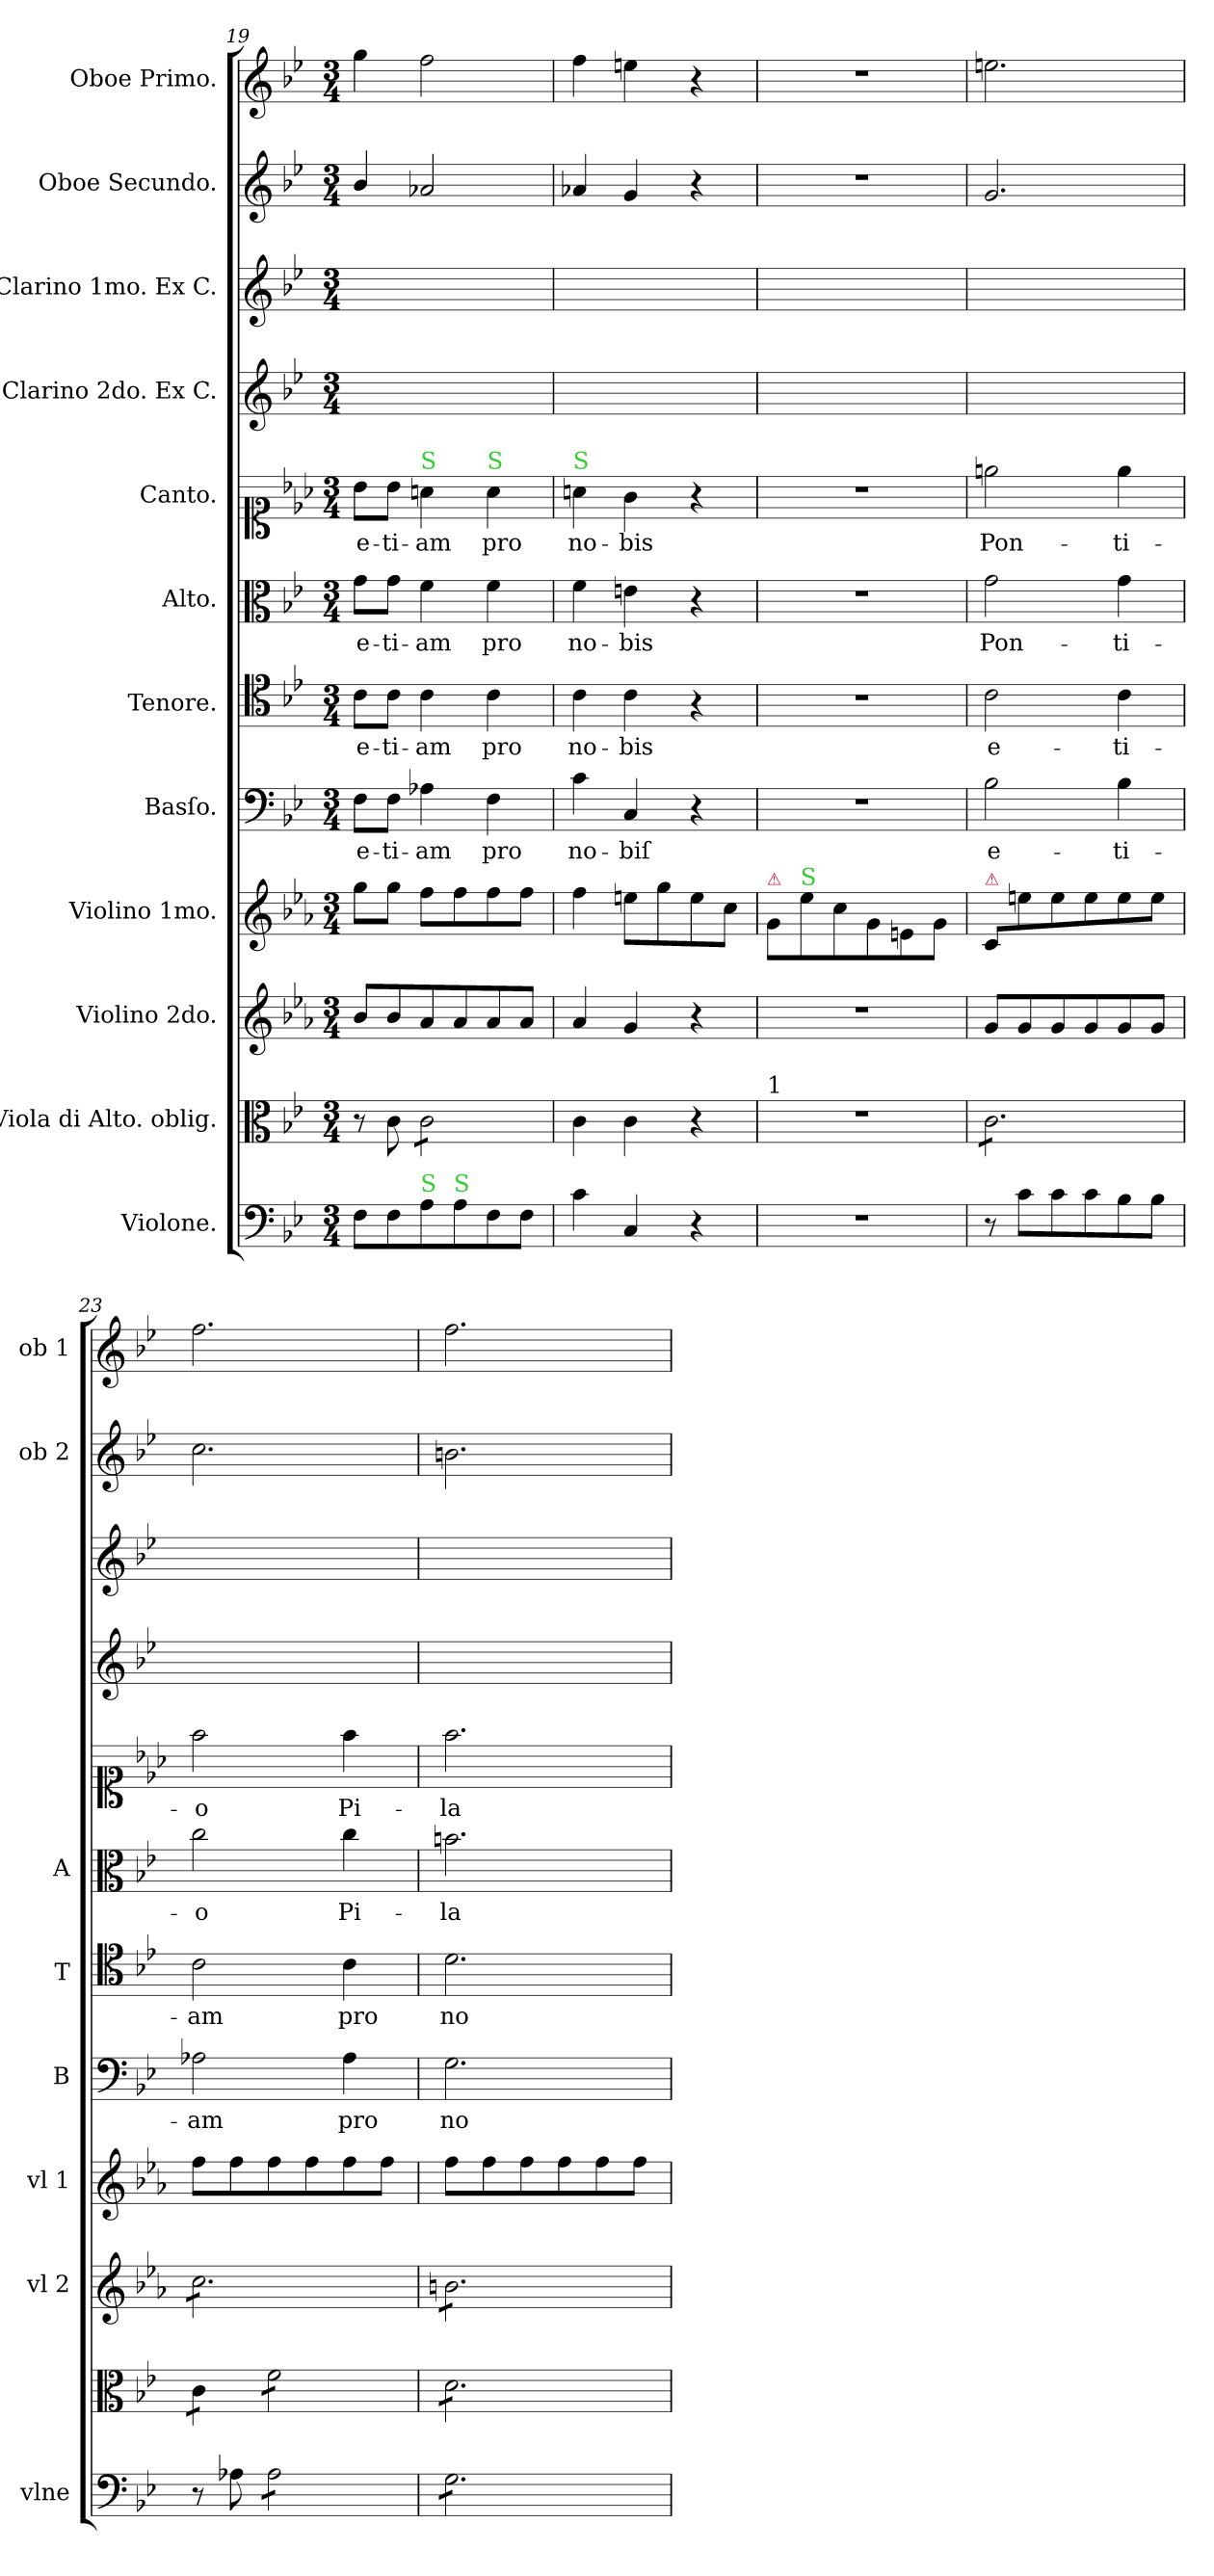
**kern	**kern	**kern	**kern	**kern	**text	**kern	**text	**kern	**text	**kern	**text	**kern	**kern	**kern	**kern
*part12	*part11	*part10	*part9	*part8	*part8	*part7	*part7	*part6	*part6	*part5	*part5	*part4	*part3	*part2	*part1
*staff12	*staff11	*staff10	*staff9	*staff8	*staff8	*staff7	*staff7	*staff6	*staff6	*staff5	*staff5	*staff4	*staff3	*staff2	*staff1
*I"Violone.	*I"Viola di Alto. oblig.	*I"Violino 2do.	*I"Violino 1mo.	*I"Basſo.	*	*I"Tenore.	*	*I"Alto.	*	*I"Canto.	*	*I"Clarino 2do. Ex C.	*I"Clarino 1mo. Ex C.	*I"Oboe Secundo.	*I"Oboe Primo.
*I'vlne	*	*I'vl 2	*I'vl 1	*I'B	*	*I'T	*	*I'A	*	*	*	*	*	*I'ob 2	*I'ob 1
*clefF4	*clefC3	*clefG2	*clefG2	*clefF4	*	*clefC4	*	*clefC3	*	*clefC1	*	*clefG2	*clefG2	*clefG2	*clefG2
*k[b-e-]	*k[b-e-]	*k[b-e-a-]	*k[b-e-a-]	*k[b-e-]	*	*k[b-e-]	*	*k[b-e-]	*	*k[b-e-a-]	*	*k[b-e-]	*k[b-e-]	*k[b-e-]	*k[b-e-]
*M3/4	*M3/4	*M3/4	*M3/4	*M3/4	*	*M3/4	*	*M3/4	*	*M3/4	*	*M3/4	*M3/4	*M3/4	*M3/4
=19	=19	=19	=19	=19	=19	=19	=19	=19	=19	=19	=19	=19	=19	=19	=19
8F\L	8r	8b-/L	8gg\L	8F\L	e-	8c\L	e-	8g\L	e-	8b-\L	e-	2.ryy	2.ryy	4b-/	4gg\
8F\	8c\	8b-/	8gg\J	8F\J	-ti-	8c\J	-ti-	8g\J	-ti-	8b-\J	-ti-	.	.	.	.
!	!	!	!	!	!	!	!	!	!	!LO:TX:a:color=limegreen:t=S	!	!	!	!	!
!LO:TX:a:color=limegreen:t=S	!	!	!	!	!	!	!	!	!	!	!	!	!	!	!
*	*tremolo	*	*	*	*	*	*	*	*	*	*	*	*	*	*
8A\	8c\L	8a-/	8ff\L	4A-X\	-am	4c\	-am	4f\	-am	4a\	-am	.	.	2a-X/	2ff\
!LO:TX:a:color=limegreen:t=S	!	!	!	!	!	!	!	!	!	!	!	!	!	!	!
8A\	8c\	8a-/	8ff\	.	.	.	.	.	.	.	.	.	.	.	.
!	!	!	!	!	!	!	!	!	!	!LO:TX:a:color=limegreen:t=S	!	!	!	!	!
8F\	8c\	8a-/	8ff\	4F\	pro	4c\	pro	4f\	pro	4a\	pro	.	.	.	.
8F\J	8c\J	8a-/J	8ff\J	.	.	.	.	.	.	.	.	.	.	.	.
*	*Xtremolo	*	*	*	*	*	*	*	*	*	*	*	*	*	*
=20	=20	=20	=20	=20	=20	=20	=20	=20	=20	=20	=20	=20	=20	=20	=20
!	!	!	!	!	!	!	!	!	!	!LO:TX:a:color=limegreen:t=S	!	!	!	!	!
4c\	4c\	4a-/	4ff\	4c\	no-	4c\	no-	4f\	no-	4a\	no-	2.ryy	2.ryy	4a-X/	4ff\
4C/	4c\	4g/	8een\L	4C/	-biſ	4c\	-bis	4en\	-bis	4g\	-bis	.	.	4g/	4een\
.	.	.	8gg\	.	.	.	.	.	.	.	.	.	.	.	.
4r	4r	4r	8ee\	4r	.	4r	.	4r	.	4r	.	.	.	4r	4r
.	.	.	8cc\J	.	.	.	.	.	.	.	.	.	.	.	.
=21	=21	=21	=21	=21	=21	=21	=21	=21	=21	=21	=21	=21	=21	=21	=21
!	!	!	!LO:TX:a:color=crimson:t=⚠	!	!	!	!	!	!	!	!	!	!	!	!
!	!LO:TX:a:t=1	!	!	!	!	!	!	!	!	!	!	!	!	!	!
2.r	2.r	2.r	8g/L	2.r	.	2.r	.	2.r	.	2.r	.	2.ryy	2.ryy	2.r	2.r
!	!	!	!LO:TX:a:color=limegreen:t=S	!	!	!	!	!	!	!	!	!	!	!	!
.	.	.	8ee-\	.	.	.	.	.	.	.	.	.	.	.	.
.	.	.	8cc\	.	.	.	.	.	.	.	.	.	.	.	.
.	.	.	8g\	.	.	.	.	.	.	.	.	.	.	.	.
.	.	.	8en\	.	.	.	.	.	.	.	.	.	.	.	.
.	.	.	8g\J	.	.	.	.	.	.	.	.	.	.	.	.
=22	=22	=22	=22	=22	=22	=22	=22	=22	=22	=22	=22	=22	=22	=22	=22
!	!	!	!LO:TX:a:color=crimson:t=⚠	!	!	!	!	!	!	!	!	!	!	!	!
*	*tremolo	*	*	*	*	*	*	*	*	*	*	*	*	*	*
8r	8c\L	8g/L	8c/L	2B-\	e-	2c\	e-	2g\	Pon-	2een\	Pon-	2.ryy	2.ryy	2.g/	2.een\
8c\L	8c\	8g/	8een\	.	.	.	.	.	.	.	.	.	.	.	.
8c\	8c\	8g/	8ee\	.	.	.	.	.	.	.	.	.	.	.	.
8c\	8c\	8g/	8ee\	.	.	.	.	.	.	.	.	.	.	.	.
8B-\	8c\	8g/	8ee\	4B-\	-ti-	4c\	-ti-	4g\	-ti-	4ee\	-ti-	.	.	.	.
8B-\J	8c\J	8g/J	8ee\J	.	.	.	.	.	.	.	.	.	.	.	.
=23	=23	=23	=23	=23	=23	=23	=23	=23	=23	=23	=23	=23	=23	=23	=23
*	*	*tremolo	*	*	*	*	*	*	*	*	*	*	*	*	*
8r	8c\L	8cc\L	8ff\L	2A-X\	-am	2c\	-am	2cc\	-o	2ff\	-o	2.ryy	2.ryy	2.cc\	2.ff\
8A-X\	8c\J	8cc\	8ff\	.	.	.	.	.	.	.	.	.	.	.	.
*tremolo	*	*	*	*	*	*	*	*	*	*	*	*	*	*	*
8A-\L	8f\L	8cc\	8ff\	.	.	.	.	.	.	.	.	.	.	.	.
8A-\	8f\	8cc\	8ff\	.	.	.	.	.	.	.	.	.	.	.	.
8A-\	8f\	8cc\	8ff\	4A-\	pro	4c\	pro	4cc\	Pi-	4ff\	Pi-	.	.	.	.
8A-\J	8f\J	8cc\J	8ff\J	.	.	.	.	.	.	.	.	.	.	.	.
=24	=24	=24	=24	=24	=24	=24	=24	=24	=24	=24	=24	=24	=24	=24	=24
8G\L	8d\L	8bn\L	8ff\L	2.G\	no-	2.d\	no-	2.bn\	-la-	2.ff\	-la-	2.ryy	2.ryy	2.bn\	2.ff\
8G\	8d\	8bn\	8ff\	.	.	.	.	.	.	.	.	.	.	.	.
8G\	8d\	8bn\	8ff\	.	.	.	.	.	.	.	.	.	.	.	.
8G\	8d\	8bn\	8ff\	.	.	.	.	.	.	.	.	.	.	.	.
8G\	8d\	8bn\	8ff\	.	.	.	.	.	.	.	.	.	.	.	.
8G\J	8d\J	8bn\J	8ff\J	.	.	.	.	.	.	.	.	.	.	.	.
*	*	*Xtremolo	*	*	*	*	*	*	*	*	*	*	*	*	*
*	*Xtremolo	*	*	*	*	*	*	*	*	*	*	*	*	*	*
*Xtremolo	*	*	*	*	*	*	*	*	*	*	*	*	*	*	*
=	=	=	=	=	=	=	=	=	=	=	=	=	=	=	=
*-	*-	*-	*-	*-	*-	*-	*-	*-	*-	*-	*-	*-	*-	*-	*-
